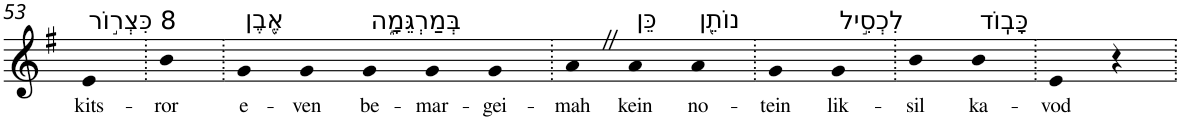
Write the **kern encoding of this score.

**kern	**text
*part1	*part1
*staff1	*staff1
*I"Piano	*
*I'Pno	*
!!LO:PB:g=z
*clefG2	*
*k[f#]	*
*G:	*
=53	=53
!LO:TX:a:t=8 כִּצְר֣וֹר	!
!	!LO:LY:b
4e	kits-
=54.	=54.
!	!LO:LY:b
4b	-ror
=55.	=55.
!LO:TX:a:t=אֶ֭בֶן	!
!	!LO:LY:b
4g	e-
!	!LO:LY:b
4g	-ven
!LO:TX:a:t=בְּמַרְגֵּמָ֑ה	!
!	!LO:LY:b
4g	be-
!	!LO:LY:b
4g	-mar-
!	!LO:LY:b
4g	-gei-
=56.	=56.
!	!LO:LY:b
4aZ	-mah
!LO:TX:a:t=כֵּן	!
!	!LO:LY:b
4a	kein
!LO:TX:a:t=נוֹתֵ֖ן	!
!	!LO:LY:b
4a	no-
=57.	=57.
!	!LO:LY:b
4g	-tein
!LO:TX:a:t=לִכְסִ֣יל	!
!	!LO:LY:b
4g	lik-
=58.	=58.
!	!LO:LY:b
4b	-sil
!LO:TX:a:t=כָּבֽוֹד	!
!	!LO:LY:b
4b	ka-
=59.	=59.
!	!LO:LY:b
4e	-vod
4r	.
=.	=.
*-	*-
